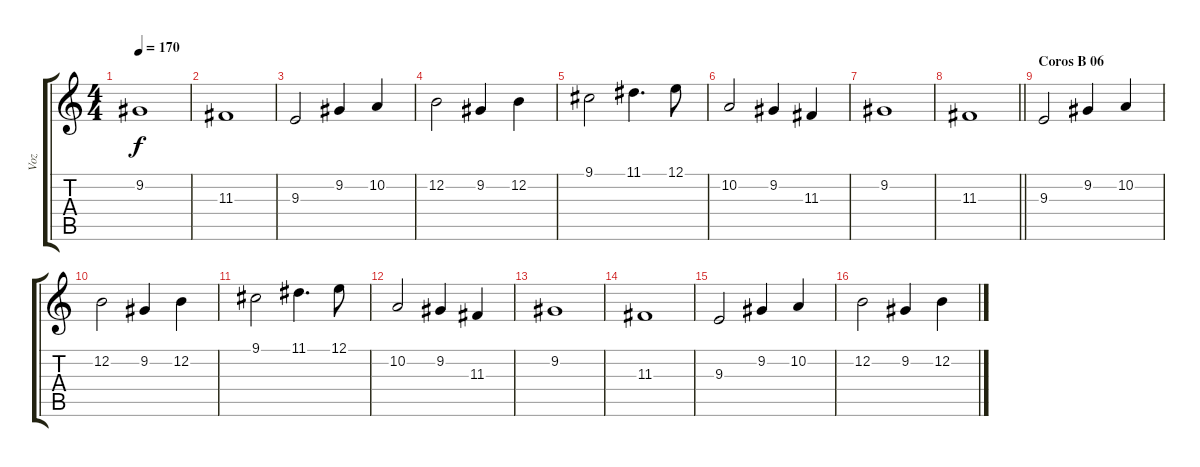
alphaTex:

\track ("Voz" "Voz") {instrument altosax}
\staff {score tabs}
\tuning (E4 B3 G3 D3 A2 E2) {hide}
\ts (4 4)
\tempo 170
\clef g2
\ks c
9.2.1{dy f} |
11.3.1 |
9.3.2 9.2.4 10.2.4 |
12.2.2 9.2.4 12.2.4 |
9.1.2 11.1.4{d} 12.1.8 |
10.2.2 9.2.4 11.3.4 |
9.2.1 |
\barLineRight lightlight
11.3.1 |
\section ("" "Coros B 06")
9.3.2 9.2.4 10.2.4 |
12.2.2 9.2.4 12.2.4 |
9.1.2 11.1.4{d} 12.1.8 |
10.2.2 9.2.4 11.3.4 |
9.2.1 |
11.3.1 |
9.3.2 9.2.4 10.2.4 |
12.2.2 9.2.4 12.2.4
